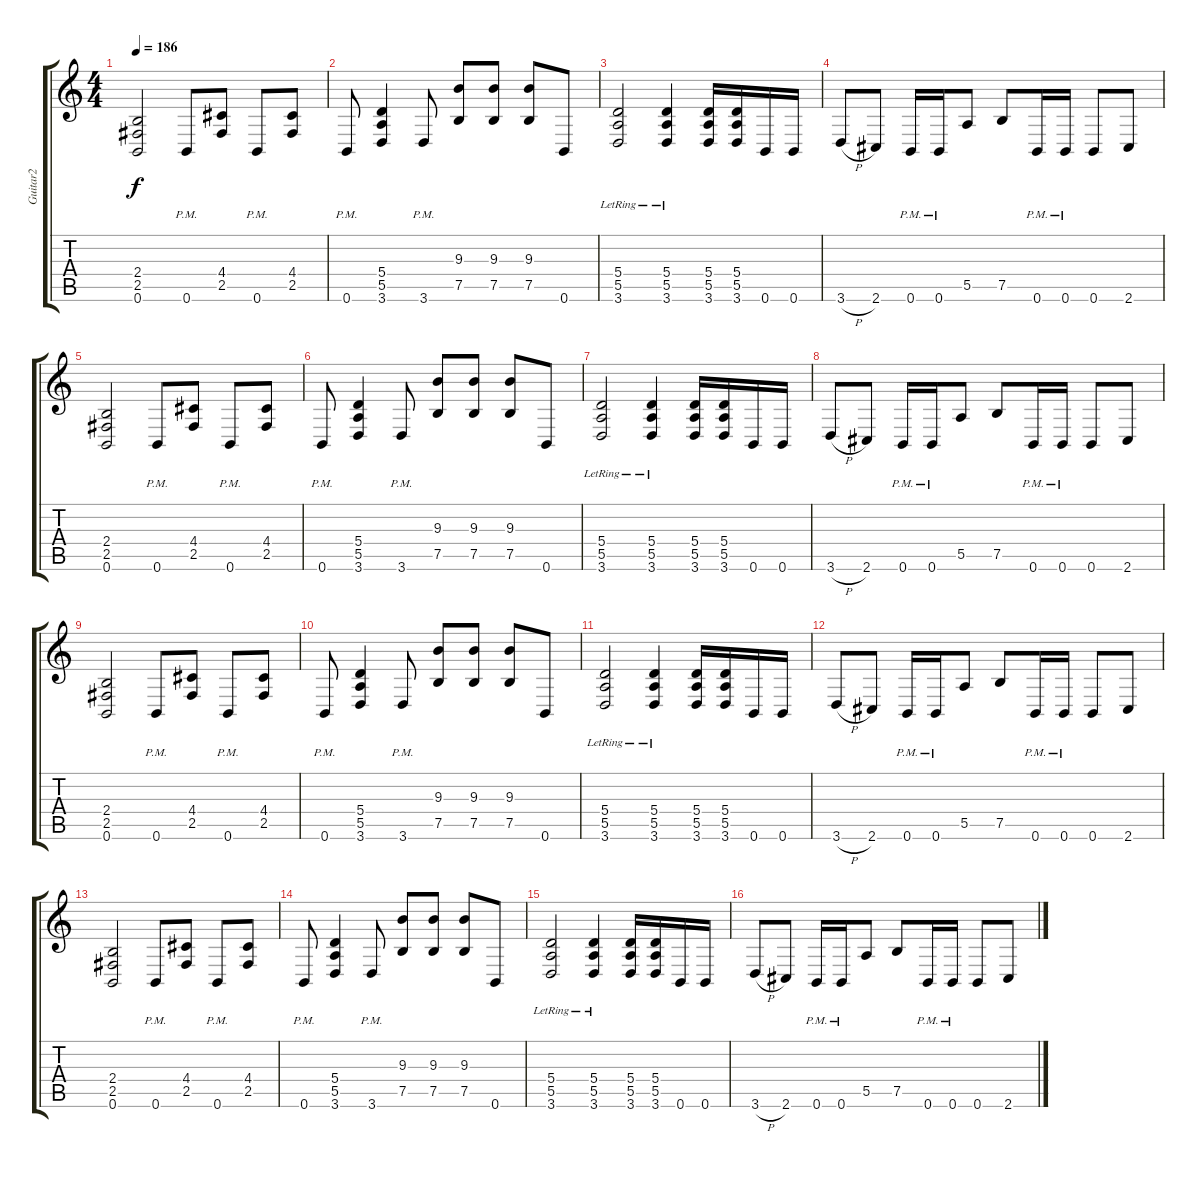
\track ("Guitar2" "Guitar2") {instrument distortionguitar}
\staff {score tabs}
\tuning (B3 Gb3 D3 A2 E2 B1) {hide}
\ts (4 4)
\tempo 186
\clef g2
\ks c
(2.4 2.5 0.6).2{dy f instrument distortionguitar} 0.6{pm}.8 (4.4 2.5).8 0.6{pm}.8 (4.4 2.5).8 |
0.6{pm}.8 (5.4 5.5 3.6).4 3.6{pm}.8 (9.3 7.5).8 (9.3 7.5).8 (9.3 7.5).8 0.6.8 |
(5.4{lr} 5.5{lr} 3.6).2 (5.4{lr} 5.5{lr} 3.6{lr}).4 (5.4 5.5 3.6).16 (5.4 5.5 3.6).16 0.6.16 0.6.16 |
3.6{h}.8 2.6.8 0.6{pm}.16 0.6{pm}.16 5.5.8 7.5.8 0.6{pm}.16 0.6{pm}.16 0.6.8 2.6.8 |
(2.4 2.5 0.6).2 0.6{pm}.8 (4.4 2.5).8 0.6{pm}.8 (4.4 2.5).8 |
0.6{pm}.8 (5.4 5.5 3.6).4 3.6{pm}.8 (9.3 7.5).8 (9.3 7.5).8 (9.3 7.5).8 0.6.8 |
(5.4{lr} 5.5{lr} 3.6).2 (5.4{lr} 5.5{lr} 3.6{lr}).4 (5.4 5.5 3.6).16 (5.4 5.5 3.6).16 0.6.16 0.6.16 |
3.6{h}.8 2.6.8 0.6{pm}.16 0.6{pm}.16 5.5.8 7.5.8 0.6{pm}.16 0.6{pm}.16 0.6.8 2.6.8 |
(2.4 2.5 0.6).2 0.6{pm}.8 (4.4 2.5).8 0.6{pm}.8 (4.4 2.5).8 |
0.6{pm}.8 (5.4 5.5 3.6).4 3.6{pm}.8 (9.3 7.5).8 (9.3 7.5).8 (9.3 7.5).8 0.6.8 |
(5.4{lr} 5.5{lr} 3.6).2 (5.4{lr} 5.5{lr} 3.6{lr}).4 (5.4 5.5 3.6).16 (5.4 5.5 3.6).16 0.6.16 0.6.16 |
3.6{h}.8 2.6.8 0.6{pm}.16 0.6{pm}.16 5.5.8 7.5.8 0.6{pm}.16 0.6{pm}.16 0.6.8 2.6.8 |
(2.4 2.5 0.6).2 0.6{pm}.8 (4.4 2.5).8 0.6{pm}.8 (4.4 2.5).8 |
0.6{pm}.8 (5.4 5.5 3.6).4 3.6{pm}.8 (9.3 7.5).8 (9.3 7.5).8 (9.3 7.5).8 0.6.8 |
(5.4{lr} 5.5{lr} 3.6).2 (5.4{lr} 5.5{lr} 3.6{lr}).4 (5.4 5.5 3.6).16 (5.4 5.5 3.6).16 0.6.16 0.6.16 |
3.6{h}.8 2.6.8 0.6{pm}.16 0.6{pm}.16 5.5.8 7.5.8 0.6{pm}.16 0.6{pm}.16 0.6.8 2.6.8
